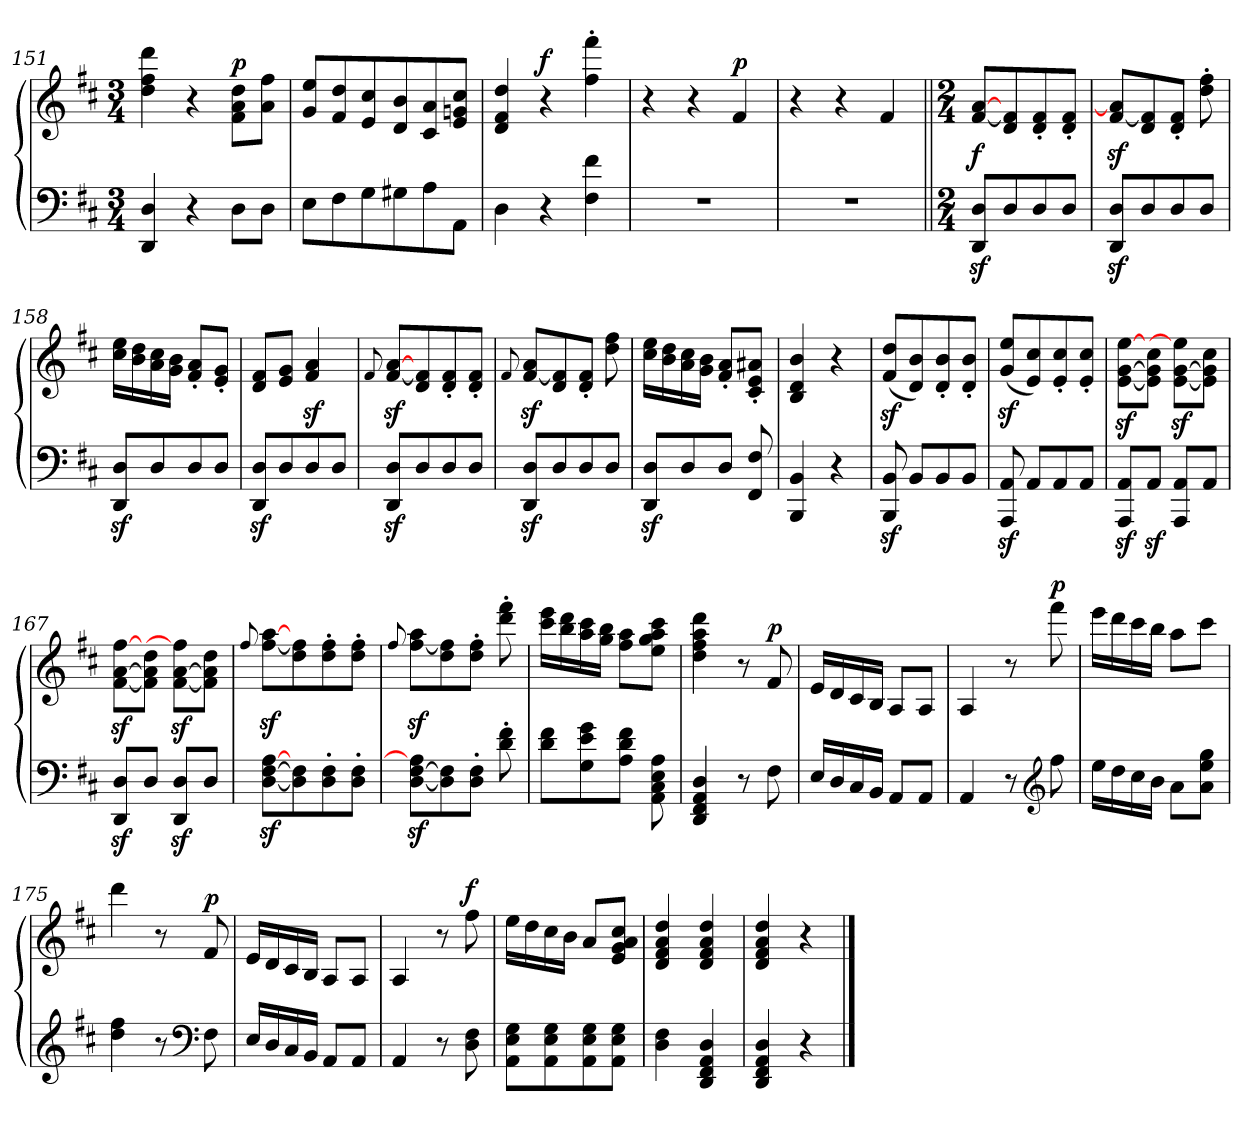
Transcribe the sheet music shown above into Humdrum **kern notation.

**kern	**kern	**dynam
*part1	*part1	*part1
*staff2	*staff1	*staff1/2
*clefF4	*clefG2	*
*k[f#c#]	*k[f#c#]	*
*M3/4	*M3/4	*
=151b	=151b	=151b
4DD/ 4D/	4dd\ 4ff#\ 4ddd\	.
4r	4r	.
!	!	!LO:DY:a
8D\L	8f#\ 8a\ 8dd\L	p
8D\J	8a\ 8ff#\J	.
=152	=152	=152
8E\L	8g/ 8ee/L	.
8F#\	8f#/ 8dd/	.
8G\	8e/ 8cc#/	.
8G#X\	8d/ 8b/	.
8A\	8c#/ 8a/	.
8AA\J	8e/ 8gn/ 8cc#/J	.
=153	=153	=153
4D\	4d/ 4f#/ 4dd/	.
!	!	!LO:DY:a
4r	4r	f
4F#\ 4f#\	4ff#'\ 4fff#'\	.
=154	=154	=154
2.r	4r	.
.	4r	.
!	!	!LO:DY:a
.	4f#/	p
=155	=155	=155
2.r	4r	.
.	4r	.
.	4f#/	.
=156||	=156||	=156||
*M2/4	*M2/4	*
!	!	!LO:DY:a=2
8DDz>/ 8Dz>/L	[8f#/ [8a/L	f
8D/	8d/ 8f#]/	.
8D/	8d'/ 8f#'/	.
8D/J	8d'/ 8f#'/J	.
=157	=157	=157
8DDz>/ 8Dz>/L	[8f#z>/ 8a]z>/L	.
8D/	8d/ 8f#]/	.
8D/	8d'/ 8f#'/J	.
8D/J	8dd'\ 8ff#'\	.
!!LO:LB:g=z
=158	=158	=158
8DDz>/ 8Dz>/L	16cc#\ 16ee\LL	.
.	16b\ 16dd\	.
8D/	16a\ 16cc#\	.
.	16g\ 16b\JJ	.
8D/	8f#'/ 8a'/L	.
8D/J	8e'/ 8g'/J	.
=159	=159	=159
8DDz>/ 8Dz>/L	8d/ 8f#/L	.
8D/	8e/ 8g/J	.
8D/	4f#z>/ 4az>/	.
8D/J	.	.
=160	=160	=160
.	8qqf#/	.
8DDz>/ 8Dz>/L	[8f#z>/ [8az>/L	.
8D/	8d/ 8f#]/	.
8D/	8d'/ 8f#'/	.
8D/J	8d'/ 8f#'/J	.
=161	=161	=161
.	8qqf#/	.
8DDz>/ 8Dz>/L	[8f#z>/ 8a]z>/L	.
8D/	8d/ 8f#]/	.
8D/	8d'/ 8f#'/J	.
8D/J	8dd\ 8ff#\	.
=162	=162	=162
8DDz>/ 8Dz>/L	16cc#\ 16ee\LL	.
.	16b\ 16dd\	.
8D/	16a\ 16cc#\	.
.	16g\ 16b\JJ	.
8D/J	8f#'/ 8a'/L	.
8FF#/ 8F#/	8c#'/ 8e'/ 8a#X'/J	.
=163	=163	=163
4BBB/ 4BB/	4B/ 4d/ 4b/	.
4r	4r	.
=164	=164	=164
8BBBz>/ 8BBz>/	(<8f#z>/ 8ddz>/L	.
8BB/L	8d/ 8b/)	.
8BB/	8d'/ 8b'/	.
8BB/J	8d'/ 8b'/J	.
=165	=165	=165
8AAAz>/ 8AAz>/	(<8gz>/ 8eez>/L	.
8AA/L	8e/ 8cc#/)	.
8AA/	8e'/ 8cc#'/	.
8AA/J	8e'/ 8cc#'/J	.
!!LO:LB:g=z
=166	=166	=166
8AAAz>/ 8AAz>/L	[8ez>\ [8gz>\ [8eez>\L	.
8AAz>/J	8e]\ 8g]\ 8cc#\J	.
8AAA/ 8AA/L	[8ez>\ [8gz>\ 8ee]z>\L	.
8AA/J	8e]\ 8g]\ 8cc#\J	.
=167	=167	=167
8DDz>/ 8Dz>/L	[8f#z>\ [8az>\ [8ff#z>\L	.
8D/J	8f#]\ 8a]\ 8dd\J	.
8DDz>/ 8Dz>/L	[8f#z>\ [8az>\ 8ff#]z>\L	.
8D/J	8f#]\ 8a]\ 8dd\J	.
=168	=168	=168
.	8qqff#/	.
[8Dz>\ [8F#z>\ [8Az>\L	[8ff#z>\ [8aaz>\L	.
8D]\ 8F#]\	8dd\ 8ff#]\	.
8D'\ 8F#'\	8dd'\ 8ff#'\	.
8D'\ 8F#'\J	8dd'\ 8ff#'\J	.
=169	=169	=169
.	8qqff#/	.
[8Dz>\ [8F#z>\ 8A]z>\L	[8ff#z>\ 8aa]z>\L	.
8D]\ 8F#]\	8dd\ 8ff#]\	.
8D'\ 8F#'\J	8dd'\ 8ff#'\J	.
8d'\ 8f#'\	8ddd'\ 8fff#'\	.
=170	=170	=170
8d\ 8f#\L	16ccc#\ 16eee\LL	.
.	16bb\ 16ddd\	.
8G\ 8e\ 8g\	16aa\ 16ccc#\	.
.	16gg\ 16bb\JJ	.
8A\ 8d\ 8f#\J	8ff#\ 8aa\L	.
8AA\ 8C#\ 8E\ 8A\	8ee\ 8gg\ 8aa\ 8ccc#\J	.
=171	=171	=171
4DD/ 4FF#/ 4AA/ 4D/	4dd\ 4ff#\ 4aa\ 4ddd\	.
8r	8r	.
!	!	!LO:DY:a
8F#\	8f#/	p
=172	=172	=172
16E/LL	16e/LL	.
16D/	16d/	.
16C#/	16c#/	.
16BB/JJ	16B/JJ	.
8AA/L	8A/L	.
8AA/J	8A/J	.
!!LO:LB:g=z
=173	=173	=173
4AA/	4A/	.
8r	8r	.
*clefG2	*	*
!	!	!LO:DY:a
8ff#\	8fff#\	p
=174	=174	=174
16ee\LL	16eee\LL	.
16dd\	16ddd\	.
16cc#\	16ccc#\	.
16b\JJ	16bb\JJ	.
8a\L	8aa\L	.
8a\ 8ee\ 8gg\J	8ccc#\J	.
=175	=175	=175
4dd\ 4ff#\	4ddd\	.
8r	8r	.
*clefF4	*	*
!	!	!LO:DY:a
8F#\	8f#/	p
=176	=176	=176
16E/LL	16e/LL	.
16D/	16d/	.
16C#/	16c#/	.
16BB/JJ	16B/JJ	.
8AA/L	8A/L	.
8AA/J	8A/J	.
=177	=177	=177
4AA/	4A/	.
8r	8r	.
!	!	!LO:DY:a
8D\ 8F#\	8ff#\	f
=178	=178	=178
8AA\ 8E\ 8G\L	16ee\LL	.
.	16dd\	.
8AA\ 8E\ 8G\	16cc#\	.
.	16b\JJ	.
8AA\ 8E\ 8G\	8a/L	.
8AA\ 8E\ 8G\J	8e/ 8g/ 8a/ 8cc#/J	.
=179	=179	=179
4D\ 4F#\	4d/ 4f#/ 4a/ 4dd/	.
4DD/ 4FF#/ 4AA/ 4D/	4d/ 4f#/ 4a/ 4dd/	.
=180	=180	=180
4DD/ 4FF#/ 4AA/ 4D/	4d/ 4f#/ 4a/ 4dd/	.
4r	4r	.
==	==	==
*-	*-	*-
